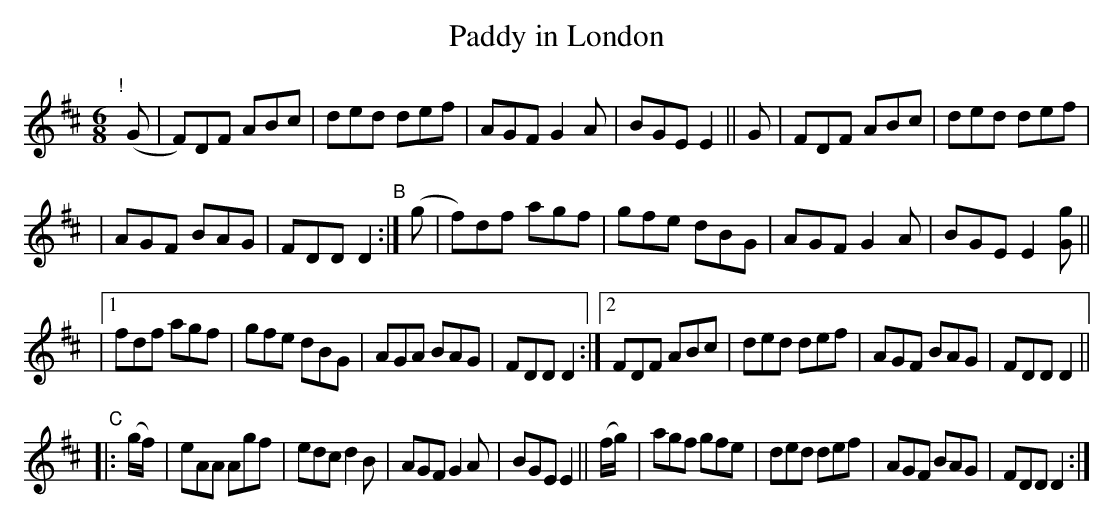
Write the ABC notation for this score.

X:1
T: Paddy in London
M: 6/8
L: 1/8
K: D
"^!"[|]\
  (G | F)DF ABc | ded def | AGF G2A | BGE E2 \
|| G | FDF ABc | ded def |
| AGF BAG | FDD D2 "^B":| (g | f)df agf | gfe dBG | AGF G2A | BGE E2[Gg] ||
|[1 fdf agf | gfe dBG | AGA BAG | FDD D2 :|[2 FDF ABc | ded def | AGF BAG | FDD D2 ||
"^C"\
|: (g/f/) | eAA Agf | edc d2B | AGF G2A | BGE E2 \
|| (f/g/) | agf gfe | ded def | AGF BAG | FDD D2 :|
